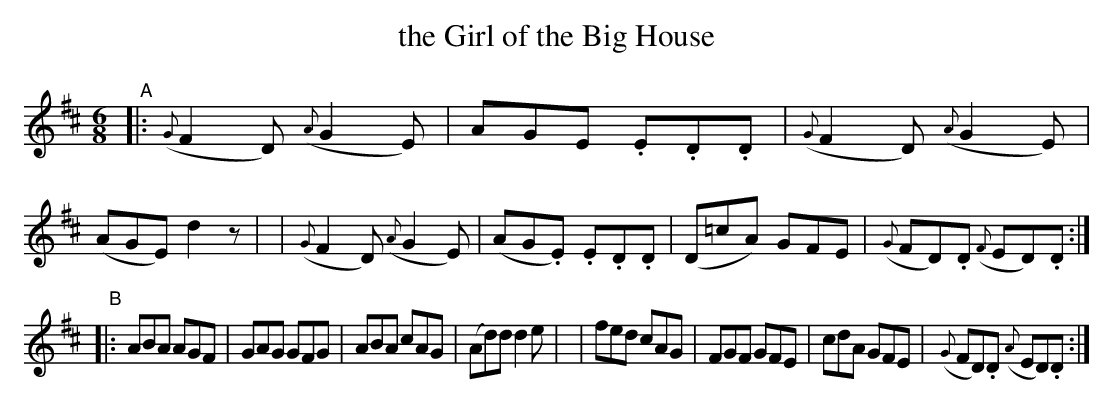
X:1
T: the Girl of the Big House
M: 6/8
L: 1/8
K: D
"^A"\
|: ({G}F2D) ({A}G2E) | AGE .E.D.D | ({G}F2D) ({A}G2E) | (AGE) d2 z |\
|  ({G}F2D) ({A}G2E) | (AG.E) .E.D.D | (D=cA) GFE | ({G}FD).D ({F}ED).D :|
"^B"\
|: ABA AGF | GAG GFG | ABA cAG | (Ad)d d2e |\
|  fed cAG | FGF GFE | cdA GFE | ({G}FD).D ({A}ED).D :|
